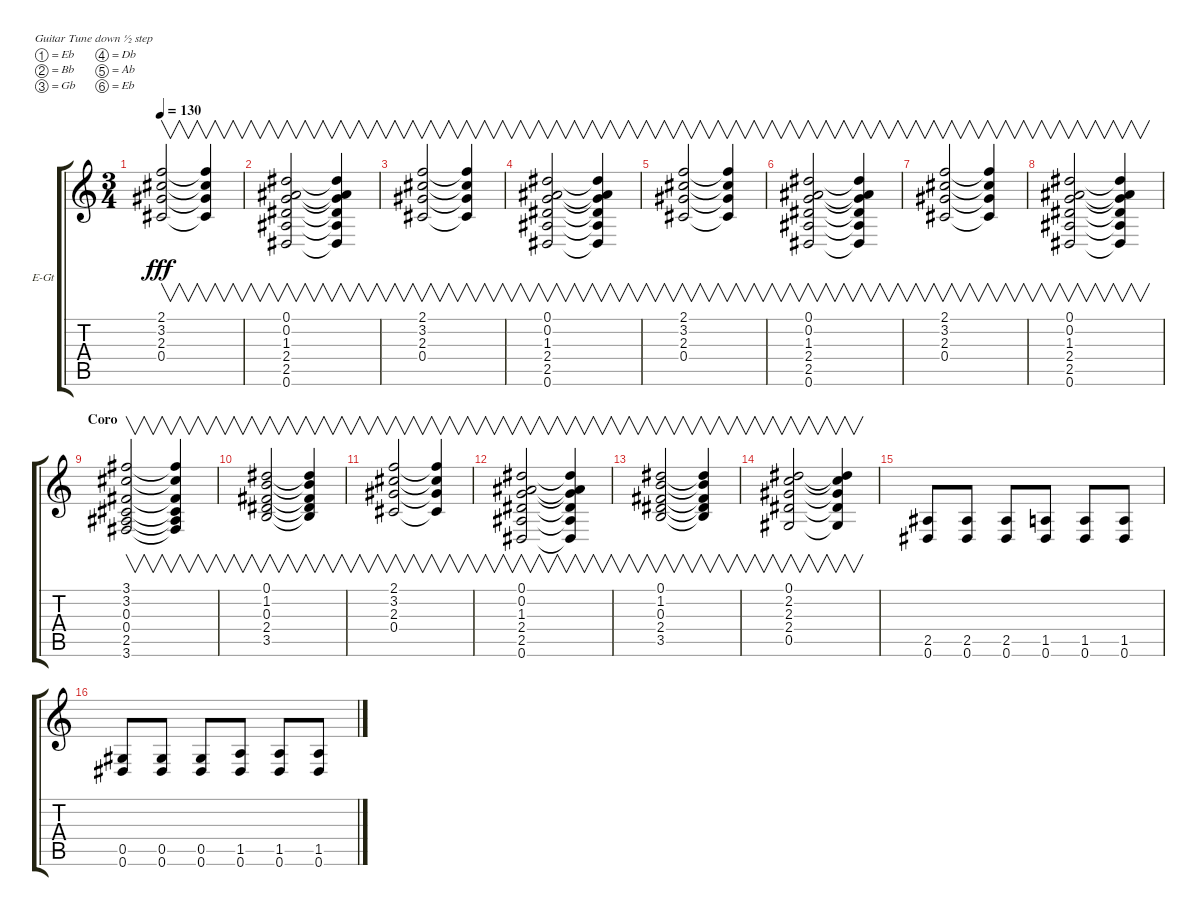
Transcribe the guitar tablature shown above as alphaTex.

\defaultSystemsLayout 4
\bracketExtendMode groupsimilarinstruments
\firstSystemTrackNameOrientation horizontal
\otherSystemsTrackNameOrientation horizontal
\track ("Electric Guitar (Clean)" "E-Gt") {instrument electricguitarclean}
\staff {score tabs}
\tuning (Eb4 Bb3 Gb3 Db3 Ab2 Eb2)
\ts (3 4)
\tempo 130
\clef g2
\ks c
(0.4 2.3 3.2 2.1).2{v dy fff} (0.4{t} 2.3{t} 3.2{t} 2.1{t}).4{v} |
(0.6 2.5 2.4 1.3 0.2 0.1).2{v} (0.6{t} 2.5{t} 2.4{t} 1.3{t} 0.2{t} 0.1{t}).4{v} |
(0.4 2.3 3.2 2.1).2{v} (0.4{t} 2.3{t} 3.2{t} 2.1{t}).4{v} |
(0.6 2.5 2.4 1.3 0.2 0.1).2{v} (0.6{t} 2.5{t} 2.4{t} 1.3{t} 0.2{t} 0.1{t}).4{v} |
(0.4 2.3 3.2 2.1).2{v} (0.4{t} 2.3{t} 3.2{t} 2.1{t}).4{v} |
(0.6 2.5 2.4 1.3 0.2 0.1).2{v} (0.6{t} 2.5{t} 2.4{t} 1.3{t} 0.2{t} 0.1{t}).4{v} |
(0.4 2.3 3.2 2.1).2{v} (0.4{t} 2.3{t} 3.2{t} 2.1{t}).4{v} |
(0.6 2.5 2.4 1.3 0.2 0.1).2{v} (0.6{t} 2.5{t} 2.4{t} 1.3{t} 0.2{t} 0.1{t}).4{v} |
\section ("" "Coro")
(3.6 2.5 0.4 0.3 3.2 3.1).2{v} (3.6{t} 2.5{t} 0.4{t} 0.3{t} 3.2{t} 3.1{t}).4{v} |
(3.5 2.4 0.3 1.2 0.1).2{v} (3.5{t} 2.4{t} 0.3{t} 1.2{t} 0.1{t}).4{v} |
(0.4 2.3 3.2 2.1).2{v} (0.4{t} 2.3{t} 3.2{t} 2.1{t}).4{v} |
(0.6 2.5 2.4 1.3 0.2 0.1).2{v} (0.6{t} 2.5{t} 2.4{t} 1.3{t} 0.2{t} 0.1{t}).4{v} |
(3.5 2.4 0.3 1.2 0.1).2{v} (3.5{t} 2.4{t} 0.3{t} 1.2{t} 0.1{t}).4{v} |
(0.5 2.4 2.3 2.2 0.1).2{v} (0.5{t} 2.4{t} 2.3{t} 2.2{t} 0.1{t}).4{v} |
(0.6 2.5).8 (0.6 2.5).8 (0.6 2.5).8 (0.6 1.5).8 (0.6 1.5).8 (0.6 1.5).8 |
(0.5 0.6).8 (0.5 0.6).8 (0.5 0.6).8 (1.5 0.6).8 (1.5 0.6).8 (1.5 0.6).8
